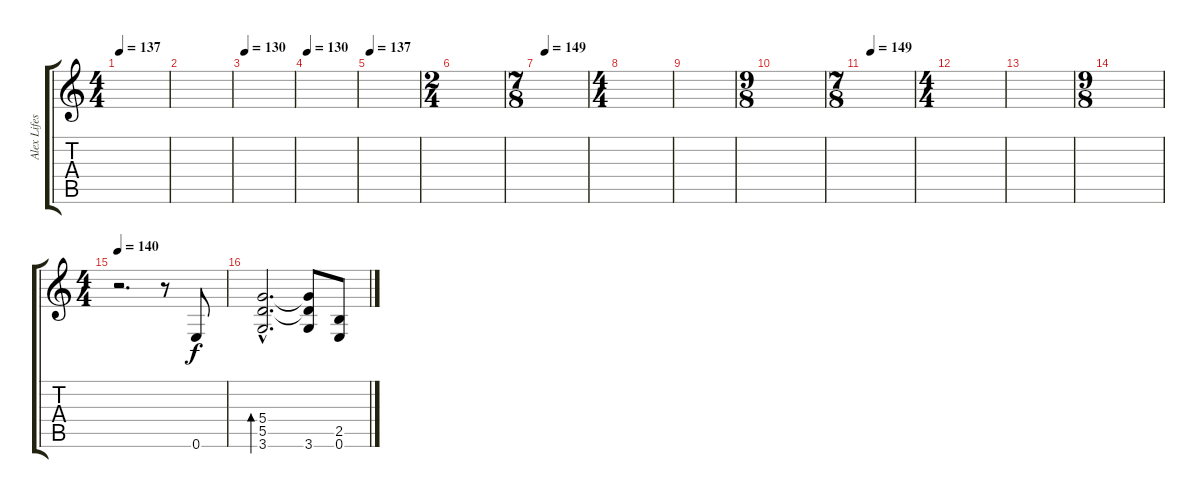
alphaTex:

\track ("Alex Lifeson, Acústico" "Alex Lifes") {instrument acousticguitarsteel}
\staff {score tabs}
\tuning (E4 B3 G3 D3 A2 E2) {hide}
\ts (4 4)
\tempo 137
\clef g2
\ks c
|
|
\tempo 130
|
\tempo 130
|
\tempo 137
|
\ts (2 4)
|
\ts (7 8)
\tempo (149 0.14285714285714285)
|
\ts (4 4)
|
|
\ts (9 8)
|
\ts (7 8)
\tempo (149 0.14285714285714285)
|
\ts (4 4)
|
|
\ts (9 8)
|
\ts (4 4)
\tempo 140
r.2{d} r.8 0.6.8{volume 10 instrument acousticguitarsteel} |
(5.4{hac} 5.5{hac} 3.6{hac}).2{d bd 240} (5.4{t} 5.5{t} 3.6).8 (2.5 0.6).8
